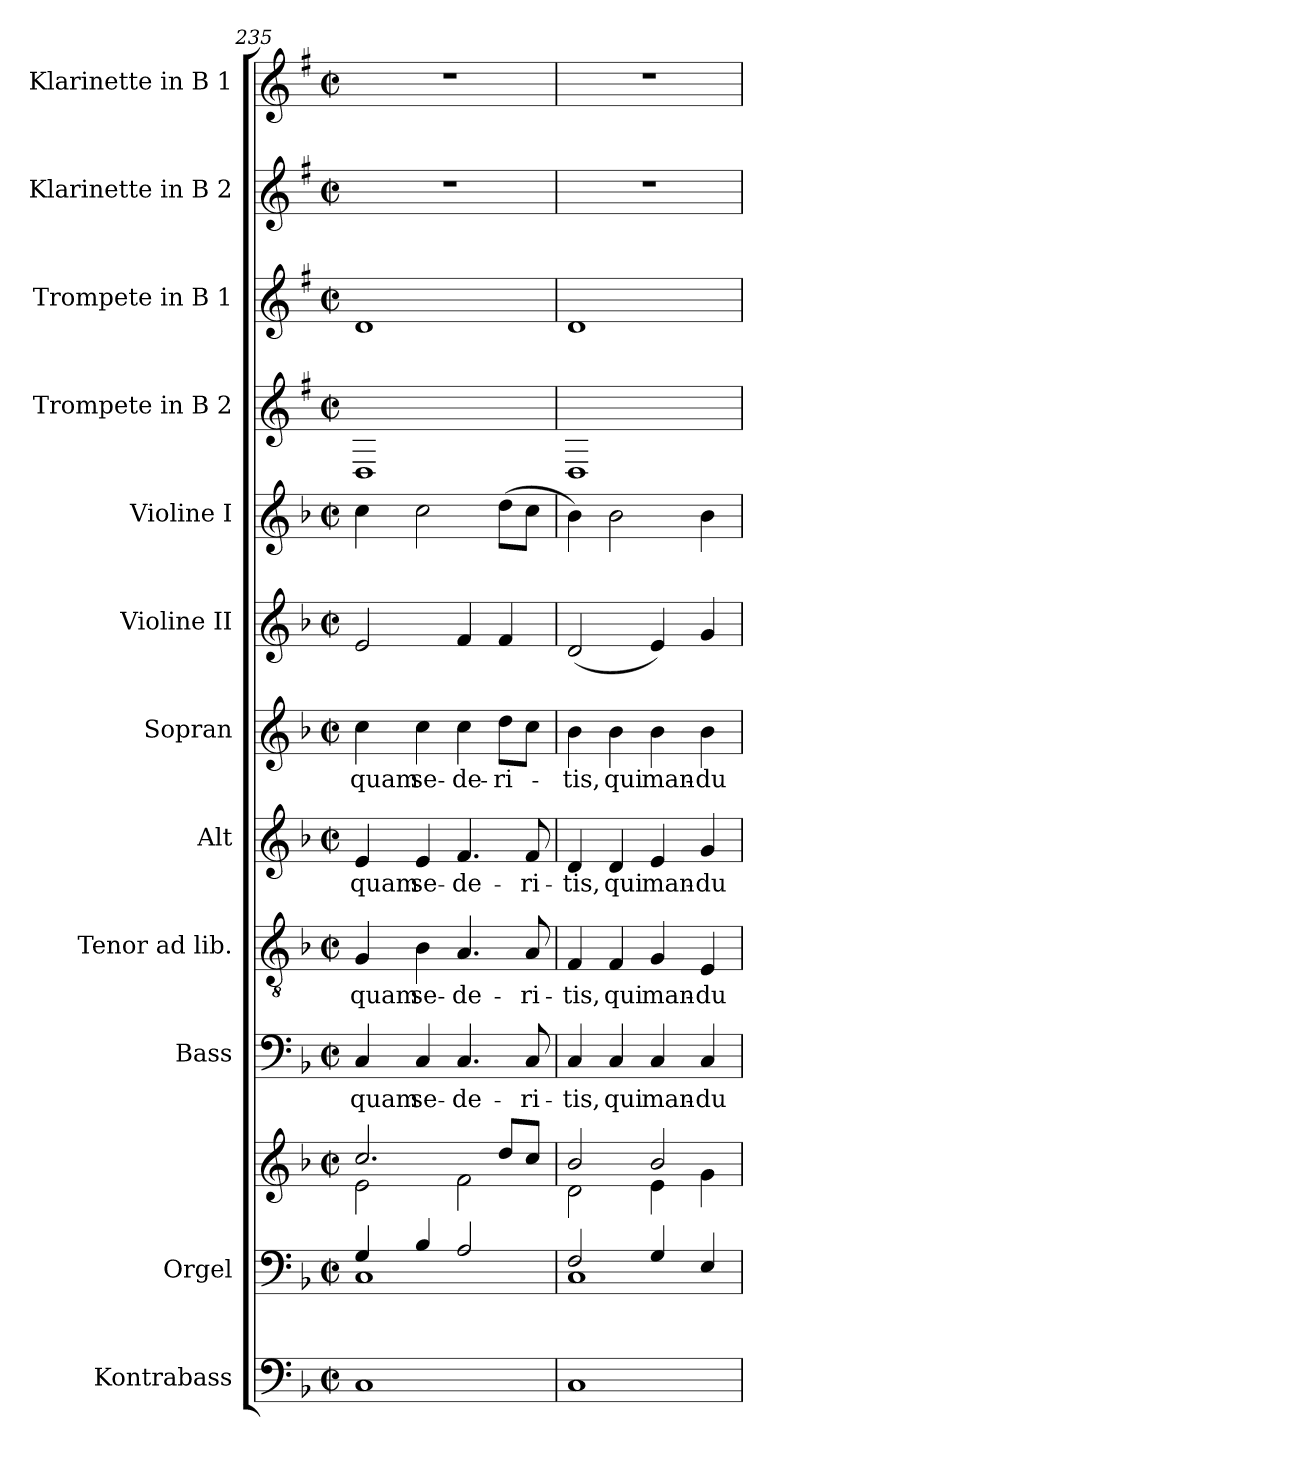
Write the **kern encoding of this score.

**kern	**kern	**kern	**kern	**text	**kern	**text	**kern	**text	**kern	**text	**kern	**kern	**kern	**kern	**kern	**kern
*part12	*part11	*part11	*part10	*part10	*part9	*part9	*part8	*part8	*part7	*part7	*part6	*part5	*part4	*part3	*part2	*part1
*staff13	*staff12	*staff11	*staff10	*staff10	*staff9	*staff9	*staff8	*staff8	*staff7	*staff7	*staff6	*staff5	*staff4	*staff3	*staff2	*staff1
*I"Kontrabass	*I"Orgel	*	*I"Bass	*	*I"Tenor ad lib.	*	*I"Alt	*	*I"Sopran	*	*I"Violine II	*I"Violine I	*I"Trompete in B 2	*I"Trompete in B 1	*I"Klarinette in B 2	*I"Klarinette in B 1
*I'Kb.	*I'Org.	*	*I'B	*	*I'T	*	*I'A	*	*I'S	*	*I'Vl. II	*I'Vl. I	*	*	*	*
!!LO:PB:g=z
*clefF4	*clefF4	*clefG2	*clefF4	*	*clefGv2	*	*clefG2	*	*clefG2	*	*clefG2	*clefG2	*clefG2	*clefG2	*clefG2	*clefG2
*ITrd7c12	*	*	*	*	*	*	*	*	*	*	*	*	*ITrd1c2	*ITrd1c2	*ITrd1c2	*ITrd1c2
*k[b-]	*k[b-]	*k[b-]	*k[b-]	*	*k[b-]	*	*k[b-]	*	*k[b-]	*	*k[b-]	*k[b-]	*k[b-]	*k[b-]	*k[b-]	*k[b-]
*F:	*F:	*F:	*F:	*	*F:	*	*F:	*	*F:	*	*F:	*F:	*F:	*F:	*F:	*F:
*M2/2	*M2/2	*M2/2	*M2/2	*	*M2/2	*	*M2/2	*	*M2/2	*	*M2/2	*M2/2	*M2/2	*M2/2	*M2/2	*M2/2
*met(c|)	*met(c|)	*met(c|)	*met(c|)	*	*met(c|)	*	*met(c|)	*	*met(c|)	*	*met(c|)	*met(c|)	*met(c|)	*met(c|)	*met(c|)	*met(c|)
=235	=235	=235	=235	=235	=235	=235	=235	=235	=235	=235	=235	=235	=235	=235	=235	=235
*	*^	*^	*	*	*	*	*	*	*	*	*	*	*	*	*	*
!	!	!	!	!	!	!LO:LY:b	!	!LO:LY:b	!	!LO:LY:b	!	!LO:LY:b	!	!	!	!	!	!
1CC	4G/	1C	2.cc/	2e\	4C/	-quam	4G/	-quam	4e/	-quam	4cc\	-quam	2e/	4cc\	1C	1c	1r	1r
!	!	!	!	!	!	!LO:LY:b	!	!LO:LY:b	!	!LO:LY:b	!	!LO:LY:b	!	!	!	!	!	!
.	4B-/	.	.	.	4C/	se-	4B-\	se-	4e/	se-	4cc\	se-	.	2cc\	.	.	.	.
!	!	!	!	!	!	!LO:LY:b	!	!LO:LY:b	!	!LO:LY:b	!	!LO:LY:b	!	!	!	!	!	!
.	2A/	.	.	2f\	4.C/	-de-	4.A/	-de-	4.f/	-de-	4cc\	-de-	4f/	.	.	.	.	.
!	!	!	!	!	!	!	!	!	!	!	!	!LO:LY:b	!	!	!	!	!	!
.	.	.	8dd/L	.	.	.	.	.	.	.	8dd\L	-ri-	4f/	(>8dd\L	.	.	.	.
!	!	!	!	!	!	!LO:LY:b	!	!LO:LY:b	!	!LO:LY:b	!	!	!	!	!	!	!	!
.	.	.	8cc/J	.	8C/	-ri-	8A/	-ri-	8f/	-ri-	8cc\J	.	.	8cc\J	.	.	.	.
=236	=236	=236	=236	=236	=236	=236	=236	=236	=236	=236	=236	=236	=236	=236	=236	=236	=236	=236
!	!	!	!	!	!	!LO:LY:b	!	!LO:LY:b	!	!LO:LY:b	!	!LO:LY:b	!	!	!	!	!	!
1CC	2F/	1C	2b-/	2d\	4C/	-tis,	4F/	-tis,	4d/	-tis,	4b-\	-tis,	(<2d/	4b-\)	1C	1c	1r	1r
!	!	!	!	!	!	!LO:LY:b	!	!LO:LY:b	!	!LO:LY:b	!	!LO:LY:b	!	!	!	!	!	!
.	.	.	.	.	4C/	qui	4F/	qui	4d/	qui	4b-\	qui	.	2b-\	.	.	.	.
!	!	!	!	!	!	!LO:LY:b	!	!LO:LY:b	!	!LO:LY:b	!	!LO:LY:b	!	!	!	!	!	!
.	4G/	.	2b-/	4e\	4C/	man-	4G/	man-	4e/	man-	4b-\	man-	4e/)	.	.	.	.	.
!	!	!	!	!	!	!LO:LY:b	!	!LO:LY:b	!	!LO:LY:b	!	!LO:LY:b	!	!	!	!	!	!
.	4E/	.	.	4g\	4C/	-du-	4E/	-du-	4g/	-du-	4b-\	-du-	4g/	4b-\	.	.	.	.
*	*v	*v	*	*	*	*	*	*	*	*	*	*	*	*	*	*	*	*
*	*	*v	*v	*	*	*	*	*	*	*	*	*	*	*	*	*	*
=	=	=	=	=	=	=	=	=	=	=	=	=	=	=	=	=
*-	*-	*-	*-	*-	*-	*-	*-	*-	*-	*-	*-	*-	*-	*-	*-	*-
